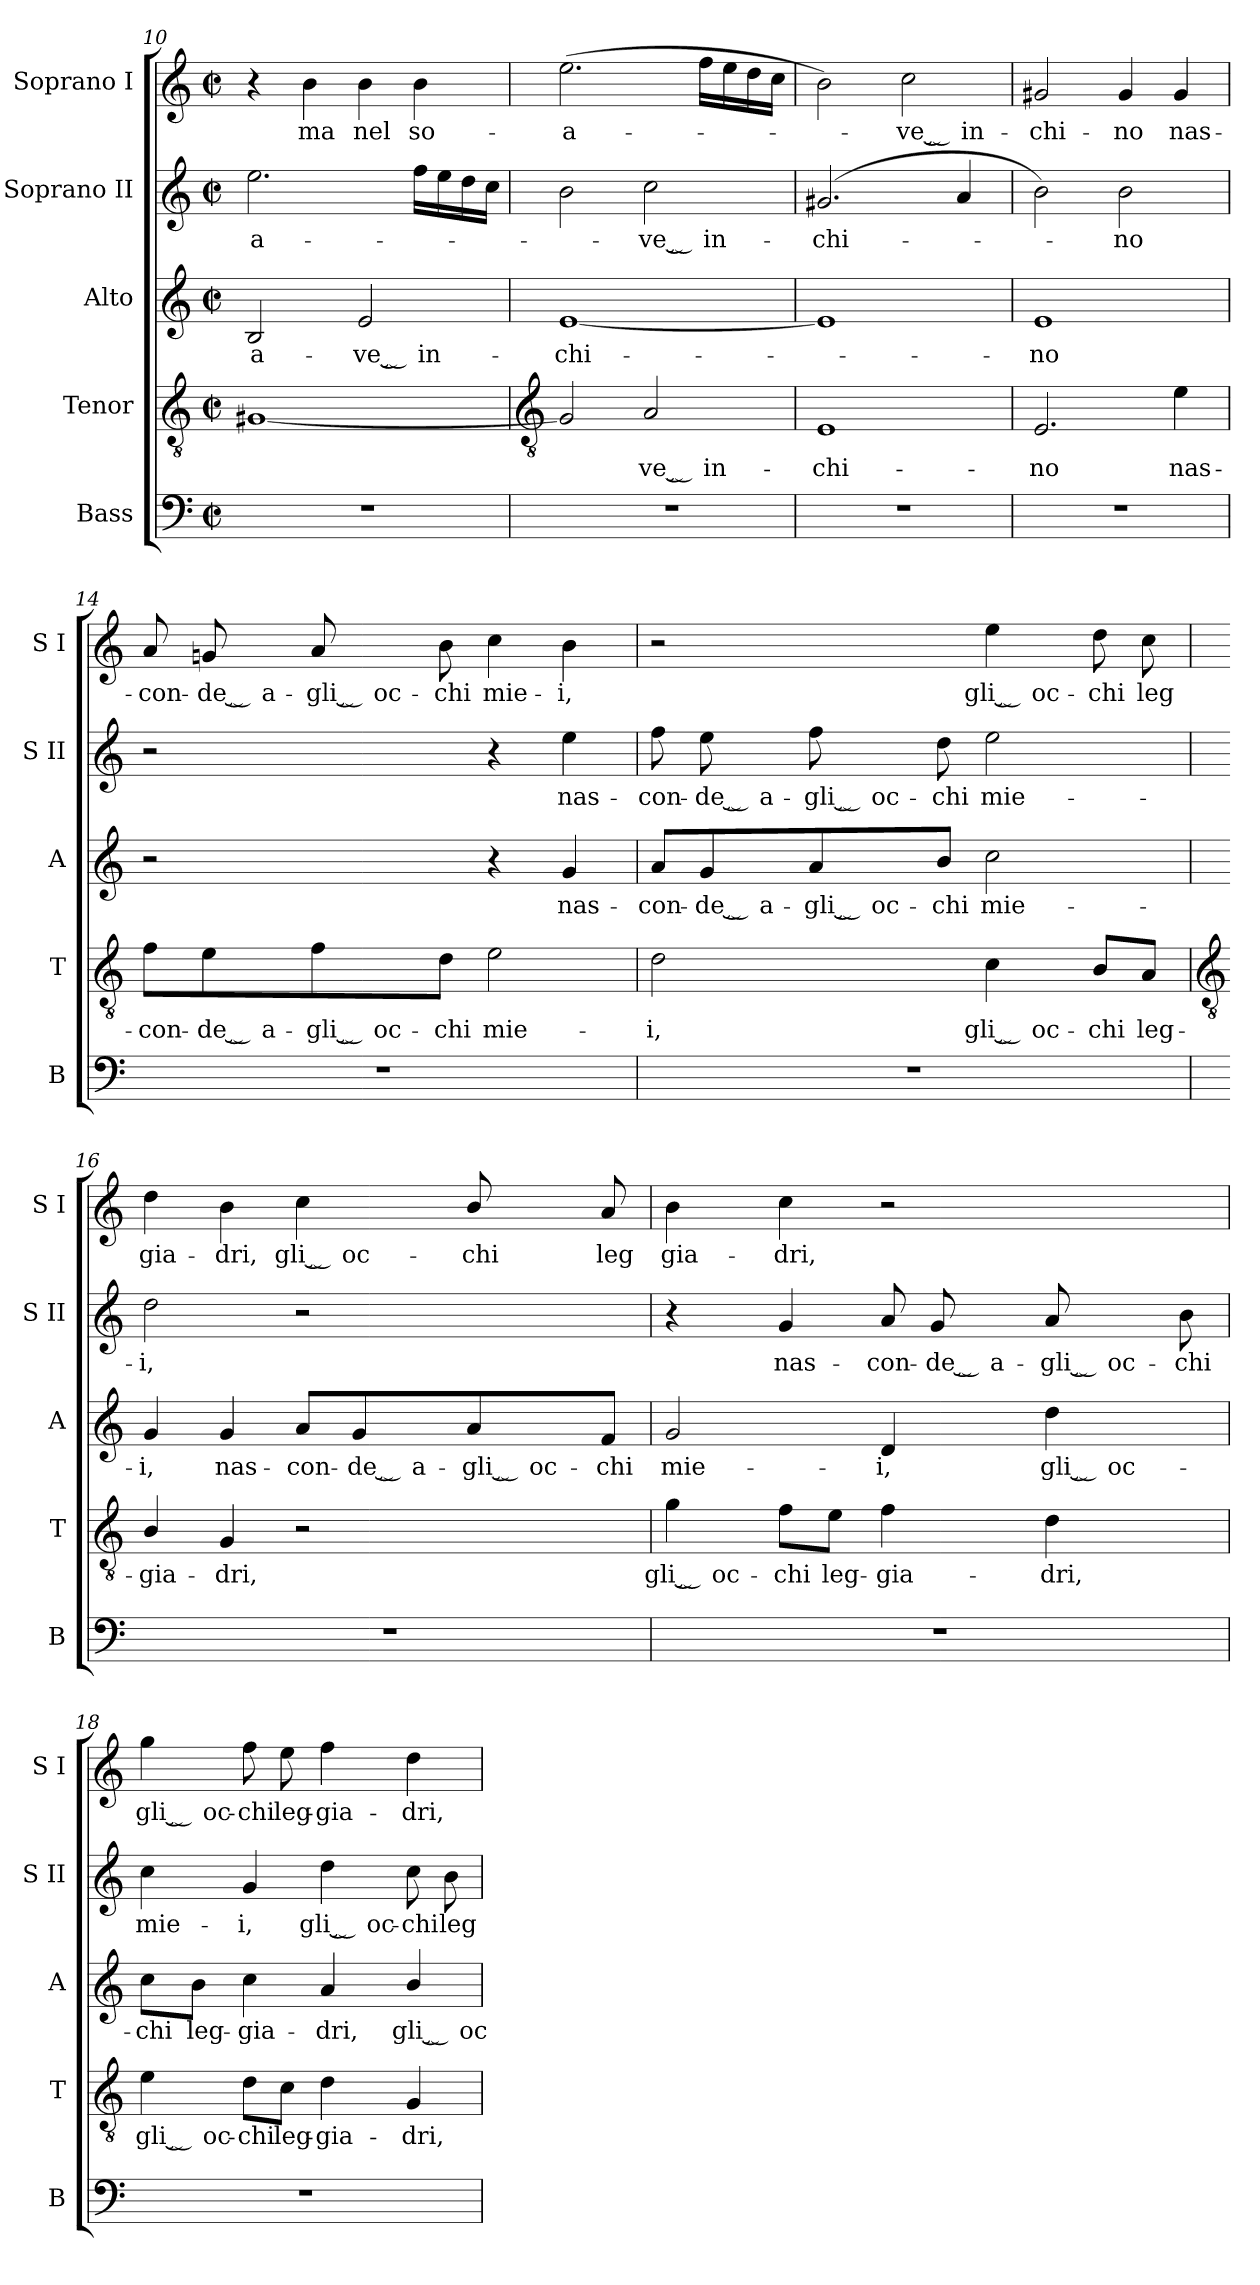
**kern	**kern	**text	**kern	**text	**kern	**text	**kern	**text
*part5	*part4	*part4	*part3	*part3	*part2	*part2	*part1	*part1
*staff5	*staff4	*staff4	*staff3	*staff3	*staff2	*staff2	*staff1	*staff1
*I"Bass	*I"Tenor	*	*I"Alto	*	*I"Soprano II	*	*I"Soprano I	*
*I'B	*I'T	*	*I'A	*	*I'S II	*	*I'S I	*
*clefF4	*clefGv2	*	*clefG2	*	*clefG2	*	*clefG2	*
*k[]	*k[]	*	*k[]	*	*k[]	*	*k[]	*
*C:	*C:	*	*C:	*	*C:	*	*C:	*
*M2/2	*M2/2	*	*M2/2	*	*M2/2	*	*M2/2	*
*met(c|)	*met(c|)	*	*met(c|)	*	*met(c|)	*	*met(c|)	*
=10	=10	=10	=10	=10	=10	=10	=10	=10
!	!	!	!	!LO:LY:b	!	!LO:LY:b	!	!
1r	[1G#X	.	2B	-a-	2.ee	-a-	4r	.
!	!	!	!	!	!	!	!	!LO:LY:b
.	.	.	.	.	.	.	4b	ma
!	!	!	!	!LO:LY:b	!	!	!	!LO:LY:b
.	.	.	2e	-ve ̮ in-	.	.	4b	nel
!	!	!	!	!	!	!	!	!LO:LY:b
.	.	.	.	.	16ffLL	.	4b	so-
.	.	.	.	.	16ee	.	.	.
.	.	.	.	.	16dd	.	.	.
.	.	.	.	.	16ccJJ	.	.	.
!!LO:LB:g=z
=11	=11	=11	=11	=11	=11	=11	=11	=11
*	*clefGv2	*	*	*	*	*	*	*
!	!	!	!	!LO:LY:b	!	!	!	!LO:LY:b
1r	2G#]	.	[1e	-chi-	2b	.	(>2.ee	-a-
!	!	!LO:LY:b	!	!	!	!LO:LY:b	!	!
.	2A	ve ̮ in-	.	.	2cc	ve ̮ in-	.	.
.	.	.	.	.	.	.	16ffLL	.
.	.	.	.	.	.	.	16ee	.
.	.	.	.	.	.	.	16dd	.
.	.	.	.	.	.	.	16ccJJ	.
=12	=12	=12	=12	=12	=12	=12	=12	=12
!	!	!LO:LY:b	!	!	!	!LO:LY:b	!	!
1r	1E	-chi-	1e]	.	(<2.g#X	-chi-	2b)	.
!	!	!	!	!	!	!	!	!LO:LY:b
.	.	.	.	.	.	.	2cc	ve ̮ in-
.	.	.	.	.	4a	.	.	.
=13	=13	=13	=13	=13	=13	=13	=13	=13
!	!	!LO:LY:b	!	!LO:LY:b	!	!	!	!LO:LY:b
1r	2.E	-no	1e	no	2b)	.	2g#X	-chi-
!	!	!	!	!	!	!LO:LY:b	!	!LO:LY:b
.	.	.	.	.	2b	no	4g#	-no
!	!	!LO:LY:b	!	!	!	!	!	!LO:LY:b
.	4e	nas-	.	.	.	.	4g#	nas-
=14	=14	=14	=14	=14	=14	=14	=14	=14
!	!	!LO:LY:b	!	!	!	!	!	!LO:LY:b
1r	8f\L	-con-	2r	.	2r	.	8a	-con-
!	!	!LO:LY:b	!	!	!	!	!	!LO:LY:b
.	8e\	-de ̮ a-	.	.	.	.	8gn	-de ̮ a-
!	!	!LO:LY:b	!	!	!	!	!	!LO:LY:b
.	8f\	-gli ̮ oc-	.	.	.	.	8a	-gli ̮ oc-
!	!	!LO:LY:b	!	!	!	!	!	!LO:LY:b
.	8d\J	-chi	.	.	.	.	8b	-chi
!	!	!LO:LY:b	!	!	!	!	!	!LO:LY:b
.	2e	mie-	4r	.	4r	.	4cc	mie-
!	!	!	!	!LO:LY:b	!	!LO:LY:b	!	!LO:LY:b
.	.	.	4g	nas-	4ee	nas-	4b	-i,
=15	=15	=15	=15	=15	=15	=15	=15	=15
!	!	!LO:LY:b	!	!LO:LY:b	!	!LO:LY:b	!	!
1r	2d	-i,	8a/L	-con-	8ff	-con-	2r	.
!	!	!	!	!LO:LY:b	!	!LO:LY:b	!	!
.	.	.	8g/	-de ̮ a-	8ee	-de ̮ a-	.	.
!	!	!	!	!LO:LY:b	!	!LO:LY:b	!	!
.	.	.	8a/	-gli ̮ oc-	8ff	-gli ̮ oc-	.	.
!	!	!	!	!LO:LY:b	!	!LO:LY:b	!	!
.	.	.	8b/J	-chi	8dd	-chi	.	.
!	!	!LO:LY:b	!	!LO:LY:b	!	!LO:LY:b	!	!LO:LY:b
.	4c	gli ̮ oc-	2cc	mie-	2ee	mie-	4ee	gli ̮ oc-
!	!	!LO:LY:b	!	!	!	!	!	!LO:LY:b
.	8B/L	-chi	.	.	.	.	8dd	-chi
!	!	!LO:LY:b	!	!	!	!	!	!LO:LY:b
.	8A/J	leg-	.	.	.	.	8cc	leg
!!LO:LB:g=z
=16	=16	=16	=16	=16	=16	=16	=16	=16
*	*clefGv2	*	*	*	*	*	*	*
!	!	!LO:LY:b	!	!LO:LY:b	!	!LO:LY:b	!	!LO:LY:b
1r	4B/	-gia-	4g	-i,	2dd	-i,	4dd	gia-
!	!	!LO:LY:b	!	!LO:LY:b	!	!	!	!LO:LY:b
.	4G	-dri,	4g	nas-	.	.	4b	-dri,
!	!	!	!	!LO:LY:b	!	!	!	!LO:LY:b
.	2r	.	8a/L	-con-	2r	.	4cc	gli ̮ oc-
!	!	!	!	!LO:LY:b	!	!	!	!
.	.	.	8g/	-de ̮ a-	.	.	.	.
!	!	!	!	!LO:LY:b	!	!	!	!LO:LY:b
.	.	.	8a/	-gli ̮ oc-	.	.	8b/	-chi
!	!	!	!	!LO:LY:b	!	!	!	!LO:LY:b
.	.	.	8f/J	-chi	.	.	8a	leg
=17	=17	=17	=17	=17	=17	=17	=17	=17
!	!	!LO:LY:b	!	!LO:LY:b	!	!	!	!LO:LY:b
1r	4g	gli ̮ oc-	2g	mie-	4r	.	4b	gia-
!	!	!LO:LY:b	!	!	!	!LO:LY:b	!	!LO:LY:b
.	8f\L	-chi	.	.	4g	nas-	4cc	-dri,
!	!	!LO:LY:b	!	!	!	!	!	!
.	8e\J	leg-	.	.	.	.	.	.
!	!	!LO:LY:b	!	!LO:LY:b	!	!LO:LY:b	!	!
.	4f	-gia-	4d	-i,	8a	-con-	2r	.
!	!	!	!	!	!	!LO:LY:b	!	!
.	.	.	.	.	8g	-de ̮ a-	.	.
!	!	!LO:LY:b	!	!LO:LY:b	!	!LO:LY:b	!	!
.	4d	-dri,	4dd	gli ̮ oc-	8a	-gli ̮ oc-	.	.
!	!	!	!	!	!	!LO:LY:b	!	!
.	.	.	.	.	8b	-chi	.	.
=18	=18	=18	=18	=18	=18	=18	=18	=18
!	!	!LO:LY:b	!	!LO:LY:b	!	!LO:LY:b	!	!LO:LY:b
1r	4e	gli ̮ oc-	8cc\L	-chi	4cc	mie-	4gg	gli ̮ oc-
!	!	!	!	!LO:LY:b	!	!	!	!
.	.	.	8b\J	leg-	.	.	.	.
!	!	!LO:LY:b	!	!LO:LY:b	!	!LO:LY:b	!	!LO:LY:b
.	8d\L	-chi	4cc	-gia-	4g	-i,	8ff	-chi
!	!	!LO:LY:b	!	!	!	!	!	!LO:LY:b
.	8c\J	leg-	.	.	.	.	8ee	leg-
!	!	!LO:LY:b	!	!LO:LY:b	!	!LO:LY:b	!	!LO:LY:b
.	4d	-gia-	4a	-dri,	4dd	gli ̮ oc-	4ff	-gia-
!	!	!LO:LY:b	!	!LO:LY:b	!	!LO:LY:b	!	!LO:LY:b
.	4G	-dri,	4b/	gli ̮ oc-	8cc	-chi	4dd	-dri,
!	!	!	!	!	!	!LO:LY:b	!	!
.	.	.	.	.	8b	leg	.	.
=	=	=	=	=	=	=	=	=
*-	*-	*-	*-	*-	*-	*-	*-	*-
